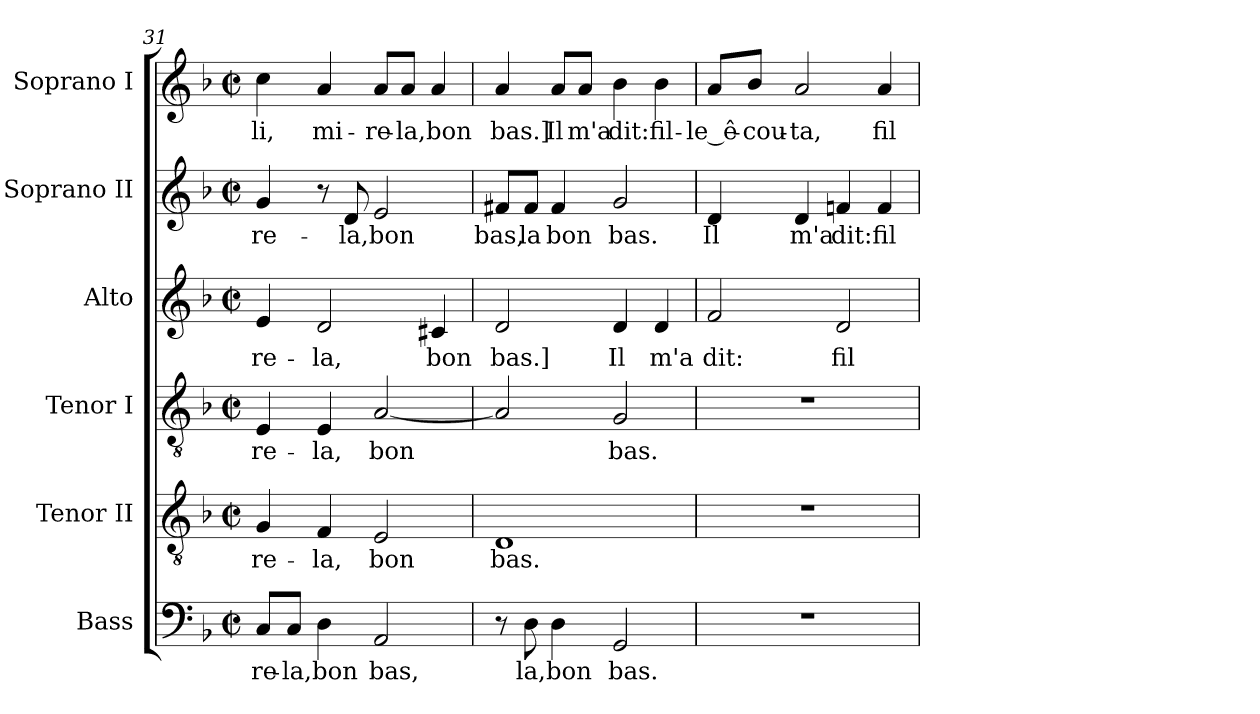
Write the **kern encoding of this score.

**kern	**text	**kern	**text	**kern	**text	**kern	**text	**kern	**text	**kern	**text
*part6	*part6	*part5	*part5	*part4	*part4	*part3	*part3	*part2	*part2	*part1	*part1
*staff6	*staff6	*staff5	*staff5	*staff4	*staff4	*staff3	*staff3	*staff2	*staff2	*staff1	*staff1
*I"Bass	*	*I"Tenor II	*	*I"Tenor I	*	*I"Alto	*	*I"Soprano II	*	*I"Soprano I	*
*I'B.	*	*I'T.	*	*I'T.	*	*I'A.	*	*I'S.	*	*I'S.	*
*clefF4	*	*clefGv2	*	*clefGv2	*	*clefG2	*	*clefG2	*	*clefG2	*
*	*	*ITrd7c12	*	*ITrd7c12	*	*	*	*	*	*	*
*k[b-]	*	*k[b-]	*	*k[b-]	*	*k[b-]	*	*k[b-]	*	*k[b-]	*
*d:	*	*d:	*	*d:	*	*d:	*	*d:	*	*d:	*
*M2/2	*	*M2/2	*	*M2/2	*	*M2/2	*	*M2/2	*	*M2/2	*
*met(c|)	*	*met(c|)	*	*met(c|)	*	*met(c|)	*	*met(c|)	*	*met(c|)	*
=31	=31	=31	=31	=31	=31	=31	=31	=31	=31	=31	=31
!	!LO:LY:b:color=#000000	!	!	!	!	!	!	!	!	!	!
!	!	!	!LO:LY:b:color=#000000	!	!	!	!	!	!	!	!
!	!	!	!	!	!LO:LY:b:color=#000000	!	!	!	!	!	!
!	!	!	!	!	!	!	!LO:LY:b:color=#000000	!	!	!	!
!	!	!	!	!	!	!	!	!	!LO:LY:b:color=#000000	!	!
!	!	!	!	!	!	!	!	!	!	!	!LO:LY:b:color=#000000
8Ci/L	-re-	4GGi/	-re-	4EEi/	-re-	4ei/	-re-	4gi/	-re-	4cci\	-li,
!	!LO:LY:b:color=#000000	!	!	!	!	!	!	!	!	!	!
8Ci/J	-la,	.	.	.	.	.	.	.	.	.	.
!	!LO:LY:b:color=#000000	!	!	!	!	!	!	!	!	!	!
!	!	!	!LO:LY:b:color=#000000	!	!	!	!	!	!	!	!
!	!	!	!	!	!LO:LY:b:color=#000000	!	!	!	!	!	!
!	!	!	!	!	!	!	!LO:LY:b:color=#000000	!	!	!	!
!	!	!	!	!	!	!	!	!	!	!	!LO:LY:b:color=#000000
4Di\	bon	4FFi/	-la,	4EEi/	-la,	2di/	-la,	8r	.	4ai/	mi-
!	!	!	!	!	!	!	!	!	!LO:LY:b:color=#000000	!	!
.	.	.	.	.	.	.	.	8di/	-la,	.	.
!	!LO:LY:b:color=#000000	!	!	!	!	!	!	!	!	!	!
!	!	!	!LO:LY:b:color=#000000	!	!	!	!	!	!	!	!
!	!	!	!	!	!LO:LY:b:color=#000000	!	!	!	!	!	!
!	!	!	!	!	!	!	!	!	!LO:LY:b:color=#000000	!	!
!	!	!	!	!	!	!	!	!	!	!	!LO:LY:b:color=#000000
2AAi/	bas,	2EEi/	bon	[<2AAi/	bon	.	.	2ei/	bon	8ai/L	-re-
!	!	!	!	!	!	!	!	!	!	!	!LO:LY:b:color=#000000
.	.	.	.	.	.	.	.	.	.	8ai/J	-la,
!	!	!	!	!	!	!	!LO:LY:b:color=#000000	!	!	!	!
!	!	!	!	!	!	!	!	!	!	!	!LO:LY:b:color=#000000
.	.	.	.	.	.	4c#Xi/	bon	.	.	4ai/	bon
=32	=32	=32	=32	=32	=32	=32	=32	=32	=32	=32	=32
!	!	!	!LO:LY:b:color=#000000	!	!	!	!	!	!	!	!
!	!	!	!	!	!	!	!LO:LY:b:color=#000000	!	!	!	!
!	!	!	!	!	!	!	!	!	!LO:LY:b:color=#000000	!	!
!	!	!	!	!	!	!	!	!	!	!	!LO:LY:b:color=#000000
8r	.	1DDi	bas.	2AAi/]	.	2di/	bas.]	8f#Xi/L	bas,	4ai/	bas.]
!	!LO:LY:b:color=#000000	!	!	!	!	!	!	!	!	!	!
!	!	!	!	!	!	!	!	!	!LO:LY:b:color=#000000	!	!
8Di\	la,	.	.	.	.	.	.	8f#i/J	la	.	.
!	!LO:LY:b:color=#000000	!	!	!	!	!	!	!	!	!	!
!	!	!	!	!	!	!	!	!	!LO:LY:b:color=#000000	!	!
!	!	!	!	!	!	!	!	!	!	!	!LO:LY:b:color=#000000
4Di\	bon	.	.	.	.	.	.	4f#i/	bon	8ai/L	Il
!	!	!	!	!	!	!	!	!	!	!	!LO:LY:b:color=#000000
.	.	.	.	.	.	.	.	.	.	8ai/J	m'a
!	!LO:LY:b:color=#000000	!	!	!	!	!	!	!	!	!	!
!	!	!	!	!	!LO:LY:b:color=#000000	!	!	!	!	!	!
!	!	!	!	!	!	!	!LO:LY:b:color=#000000	!	!	!	!
!	!	!	!	!	!	!	!	!	!LO:LY:b:color=#000000	!	!
!	!	!	!	!	!	!	!	!	!	!	!LO:LY:b:color=#000000
2GGi/	bas.	.	.	2GGi/	bas.	4di/	Il	2gi/	bas.	4b-i\	dit:
!	!	!	!	!	!	!	!LO:LY:b:color=#000000	!	!	!	!
!	!	!	!	!	!	!	!	!	!	!	!LO:LY:b:color=#000000
.	.	.	.	.	.	4di/	m'a	.	.	4b-i\	fil-
!!LO:LB:g=z
=33	=33	=33	=33	=33	=33	=33	=33	=33	=33	=33	=33
!	!	!	!	!	!	!	!LO:LY:b:color=#000000	!	!	!	!
!	!	!	!	!	!	!	!	!	!LO:LY:b:color=#000000	!	!
!	!	!	!	!	!	!	!	!	!	!	!LO:LY:b:color=#000000
1r	.	1r	.	1r	.	2fi/	dit:	4di/	Il	8ai/L	-le_ê-
!	!	!	!	!	!	!	!	!	!	!	!LO:LY:b:color=#000000
.	.	.	.	.	.	.	.	.	.	8b-i/J	-cou-
!	!	!	!	!	!	!	!	!	!LO:LY:b:color=#000000	!	!
!	!	!	!	!	!	!	!	!	!	!	!LO:LY:b:color=#000000
.	.	.	.	.	.	.	.	4di/	m'a	2ai/	-ta,
!	!	!	!	!	!	!	!LO:LY:b:color=#000000	!	!	!	!
!	!	!	!	!	!	!	!	!	!LO:LY:b:color=#000000	!	!
.	.	.	.	.	.	2di/	fil-	4fni/	dit:	.	.
!	!	!	!	!	!	!	!	!	!LO:LY:b:color=#000000	!	!
!	!	!	!	!	!	!	!	!	!	!	!LO:LY:b:color=#000000
.	.	.	.	.	.	.	.	4fi/	fil-	4ai/	fil-
=	=	=	=	=	=	=	=	=	=	=	=
*-	*-	*-	*-	*-	*-	*-	*-	*-	*-	*-	*-
